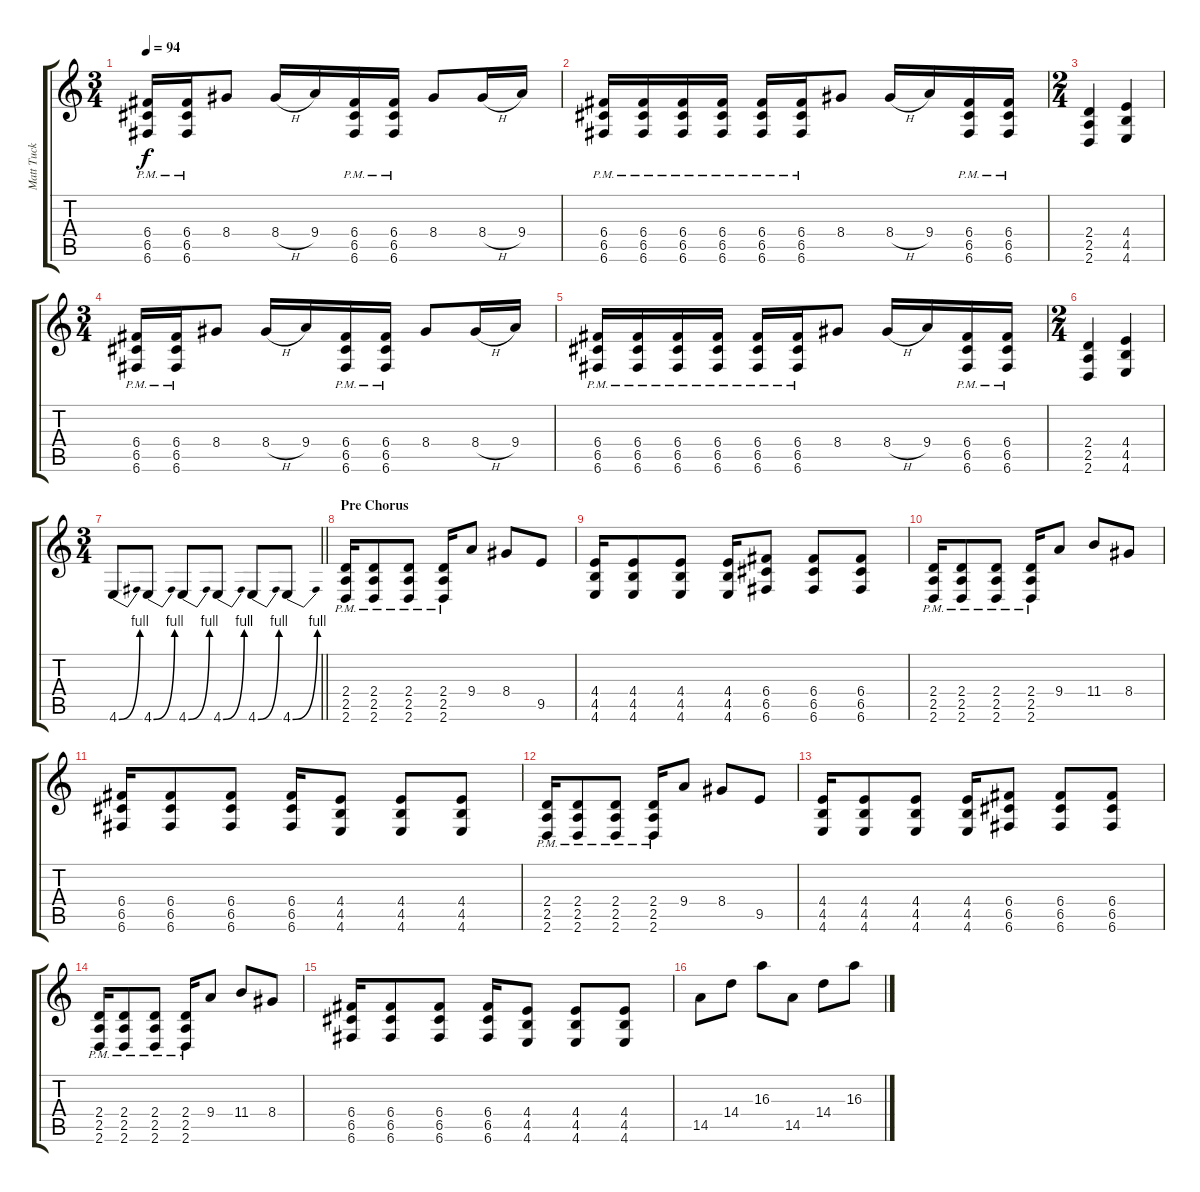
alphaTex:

\track ("Matt Tuck" "Matt Tuck") {instrument distortionguitar}
\staff {score tabs}
\tuning (D4 A3 F3 C3 G2 C2) {hide}
\ts (3 4)
\tempo 94
\clef g2
\ks c
(6.4{pm} 6.5{pm} 6.6{pm}).16{dy f} (6.4{pm} 6.5{pm} 6.6{pm}).16 8.4.8 8.4{h}.16 9.4.16 (6.4{pm} 6.5{pm} 6.6{pm}).16 (6.4{pm} 6.5{pm} 6.6{pm}).16 8.4.8 8.4{h}.16 9.4.16 |
(6.4{pm} 6.5{pm} 6.6{pm}).16 (6.4{pm} 6.5{pm} 6.6{pm}).16 (6.4{pm} 6.5{pm} 6.6{pm}).16 (6.4{pm} 6.5{pm} 6.6{pm}).16 (6.4{pm} 6.5{pm} 6.6{pm}).16 (6.4{pm} 6.5{pm} 6.6{pm}).16 8.4.8 8.4{h}.16 9.4.16 (6.4{pm} 6.5{pm} 6.6{pm}).16 (6.4{pm} 6.5{pm} 6.6{pm}).16 |
\ts (2 4)
(2.4 2.5 2.6).4 (4.4 4.5 4.6).4 |
\ts (3 4)
(6.4{pm} 6.5{pm} 6.6{pm}).16 (6.4{pm} 6.5{pm} 6.6{pm}).16 8.4.8 8.4{h}.16 9.4.16 (6.4{pm} 6.5{pm} 6.6{pm}).16 (6.4{pm} 6.5{pm} 6.6{pm}).16 8.4.8 8.4{h}.16 9.4.16 |
(6.4{pm} 6.5{pm} 6.6{pm}).16 (6.4{pm} 6.5{pm} 6.6{pm}).16 (6.4{pm} 6.5{pm} 6.6{pm}).16 (6.4{pm} 6.5{pm} 6.6{pm}).16 (6.4{pm} 6.5{pm} 6.6{pm}).16 (6.4{pm} 6.5{pm} 6.6{pm}).16 8.4.8 8.4{h}.16 9.4.16 (6.4{pm} 6.5{pm} 6.6{pm}).16 (6.4{pm} 6.5{pm} 6.6{pm}).16 |
\ts (2 4)
(2.4 2.5 2.6).4 (4.4 4.5 4.6).4 |
\ts (3 4)
\barLineRight lightlight
4.6{be (bend 0 0 60 4)}.8 4.6{be (bend 0 0 60 4)}.8 4.6{be (bend 0 0 60 4)}.8 4.6{be (bend 0 0 60 4)}.8 4.6{be (bend 0 0 60 4)}.8 4.6{be (bend 0 0 60 4)}.8 |
\section ("" "Pre Chorus")
(2.4 2.5{pm} 2.6{pm}).16 (2.4 2.5{pm} 2.6{pm}).8 (2.4 2.5{pm} 2.6{pm}).8 (2.4 2.5{pm} 2.6{pm}).16 9.4.8 8.4.8 9.5.8 |
(4.4 4.5 4.6).16 (4.4 4.5 4.6).8 (4.4 4.5 4.6).8 (4.4 4.5 4.6).16 (6.4 6.5 6.6).8 (6.4 6.5 6.6).8 (6.4 6.5 6.6).8 |
(2.4 2.5{pm} 2.6{pm}).16 (2.4 2.5{pm} 2.6{pm}).8 (2.4 2.5{pm} 2.6{pm}).8 (2.4 2.5{pm} 2.6{pm}).16 9.4.8 11.4.8 8.4.8 |
(6.4 6.5 6.6).16 (6.4 6.5 6.6).8 (6.4 6.5 6.6).8 (6.4 6.5 6.6).16 (4.4 4.5 4.6).8 (4.4 4.5 4.6).8 (4.4 4.5 4.6).8 |
(2.4 2.5{pm} 2.6{pm}).16 (2.4 2.5{pm} 2.6{pm}).8 (2.4 2.5{pm} 2.6{pm}).8 (2.4 2.5{pm} 2.6{pm}).16 9.4.8 8.4.8 9.5.8 |
(4.4 4.5 4.6).16 (4.4 4.5 4.6).8 (4.4 4.5 4.6).8 (4.4 4.5 4.6).16 (6.4 6.5 6.6).8 (6.4 6.5 6.6).8 (6.4 6.5 6.6).8 |
(2.4 2.5{pm} 2.6{pm}).16 (2.4 2.5{pm} 2.6{pm}).8 (2.4 2.5{pm} 2.6{pm}).8 (2.4 2.5{pm} 2.6{pm}).16 9.4.8 11.4.8 8.4.8 |
(6.4 6.5 6.6).16 (6.4 6.5 6.6).8 (6.4 6.5 6.6).8 (6.4 6.5 6.6).16 (4.4 4.5 4.6).8 (4.4 4.5 4.6).8 (4.4 4.5 4.6).8 |
14.5.8{balance 8 instrument electricguitarclean} 14.4.8 16.3.8 14.5.8 14.4.8 16.3.8
